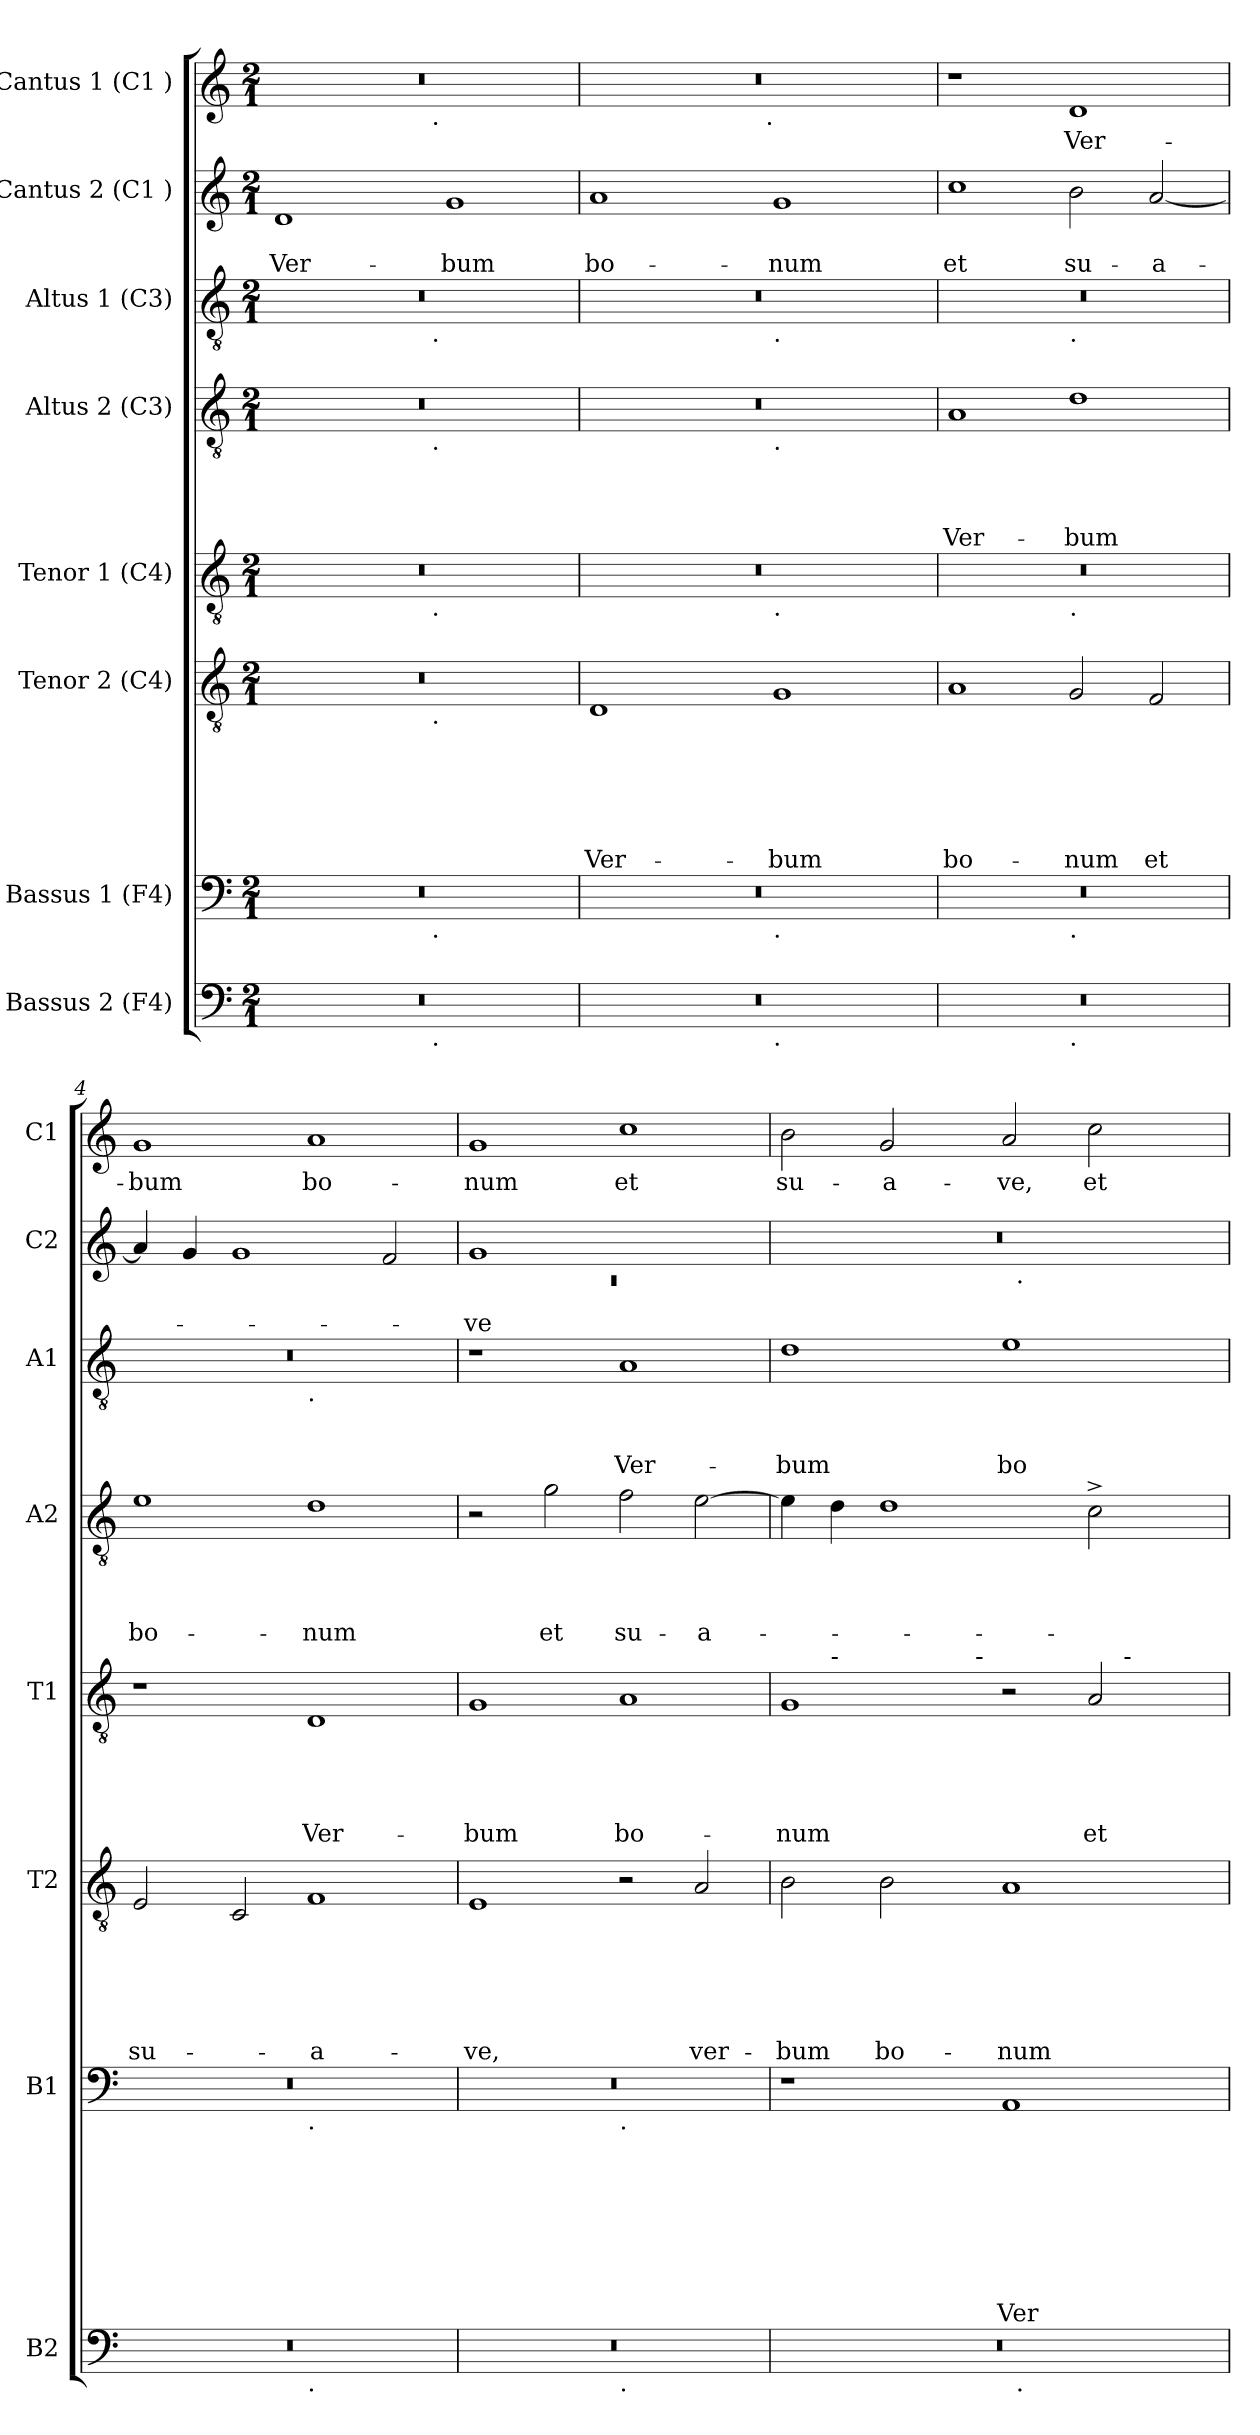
**kern	**kern	**text	**text	**text	**text	**text	**text	**text	**text	**kern	**text	**text	**text	**text	**text	**text	**kern	**text	**text	**text	**text	**text	**kern	**text	**text	**text	**text	**kern	**text	**text	**text	**kern	**text	**text	**kern	**text
*part8	*part7	*part7	*part7	*part7	*part7	*part7	*part7	*part7	*part7	*part6	*part6	*part6	*part6	*part6	*part6	*part6	*part5	*part5	*part5	*part5	*part5	*part5	*part4	*part4	*part4	*part4	*part4	*part3	*part3	*part3	*part3	*part2	*part2	*part2	*part1	*part1
*staff8	*staff7	*staff7	*staff7	*staff7	*staff7	*staff7	*staff7	*staff7	*staff7	*staff6	*staff6	*staff6	*staff6	*staff6	*staff6	*staff6	*staff5	*staff5	*staff5	*staff5	*staff5	*staff5	*staff4	*staff4	*staff4	*staff4	*staff4	*staff3	*staff3	*staff3	*staff3	*staff2	*staff2	*staff2	*staff1	*staff1
*I"Bassus 2 (F4)	*I"Bassus 1 (F4)	*	*	*	*	*	*	*	*	*I"Tenor 2 (C4)	*	*	*	*	*	*	*I"Tenor 1 (C4)	*	*	*	*	*	*I"Altus 2 (C3)	*	*	*	*	*I"Altus 1 (C3)	*	*	*	*I"Cantus 2 (C1 )	*	*	*I"Cantus 1 (C1 )	*
*I'B2	*I'B1	*	*	*	*	*	*	*	*	*I'T2	*	*	*	*	*	*	*I'T1	*	*	*	*	*	*I'A2	*	*	*	*	*I'A1	*	*	*	*I'C2	*	*	*I'C1	*
*clefF4	*clefF4	*	*	*	*	*	*	*	*	*clefGv2	*	*	*	*	*	*	*clefGv2	*	*	*	*	*	*clefGv2	*	*	*	*	*clefGv2	*	*	*	*clefG2	*	*	*clefG2	*
*k[]	*k[]	*	*	*	*	*	*	*	*	*k[]	*	*	*	*	*	*	*k[]	*	*	*	*	*	*k[]	*	*	*	*	*k[]	*	*	*	*k[]	*	*	*k[]	*
*C:	*C:	*	*	*	*	*	*	*	*	*C:	*	*	*	*	*	*	*C:	*	*	*	*	*	*C:	*	*	*	*	*C:	*	*	*	*C:	*	*	*C:	*
*M2/1	*M2/1	*	*	*	*	*	*	*	*	*M2/1	*	*	*	*	*	*	*M2/1	*	*	*	*	*	*M2/1	*	*	*	*	*M2/1	*	*	*	*M2/1	*	*	*M2/1	*
=1	=1	=1	=1	=1	=1	=1	=1	=1	=1	=1	=1	=1	=1	=1	=1	=1	=1	=1	=1	=1	=1	=1	=1	=1	=1	=1	=1	=1	=1	=1	=1	=1	=1	=1	=1	=1
!	!	!	!	!	!	!	!	!	!	!	!	!	!	!	!	!	!	!	!	!	!	!	!	!	!	!	!	!	!	!	!	!	!	!LO:LY:b	!	!
*^	*^	*	*	*	*	*	*	*	*	*^	*	*	*	*	*	*	*^	*	*	*	*	*	*^	*	*	*	*	*^	*	*	*	*	*	*	*^	*
0r	2ryy	0r	2ryy	.	.	.	.	.	.	.	.	0r	2ryy	.	.	.	.	.	.	0r	2ryy	.	.	.	.	.	0r	2ryy	.	.	.	.	0r	2ryy	.	.	.	1d	.	Ver-	0r	2ryy	.
.	4...ryy	.	4...ryy	.	.	.	.	.	.	.	.	.	4...ryy	.	.	.	.	.	.	.	4...ryy	.	.	.	.	.	.	4...ryy	.	.	.	.	.	4...ryy	.	.	.	.	.	.	.	4...ryy	.
!	!	!	!	!	!	!	!	!	!	!	!	!	!	!	!	!	!	!	!	!	!	!	!	!	!	!	!	!	!	!	!	!	!	!	!	!	!	!	!	!	!	!LO:TX:b:t=.	!
!	!	!	!	!	!	!	!	!	!	!	!	!	!	!	!	!	!	!	!	!	!	!	!	!	!	!	!	!	!	!	!	!	!	!LO:TX:b:t=.	!	!	!	!	!	!	!	!	!
!	!	!	!	!	!	!	!	!	!	!	!	!	!	!	!	!	!	!	!	!	!	!	!	!	!	!	!	!LO:TX:b:t=.	!	!	!	!	!	!	!	!	!	!	!	!	!	!	!
!	!	!	!	!	!	!	!	!	!	!	!	!	!	!	!	!	!	!	!	!	!LO:TX:b:t=.	!	!	!	!	!	!	!	!	!	!	!	!	!	!	!	!	!	!	!	!	!	!
!	!	!	!	!	!	!	!	!	!	!	!	!	!LO:TX:b:t=.	!	!	!	!	!	!	!	!	!	!	!	!	!	!	!	!	!	!	!	!	!	!	!	!	!	!	!	!	!	!
!	!	!	!LO:TX:b:t=.	!	!	!	!	!	!	!	!	!	!	!	!	!	!	!	!	!	!	!	!	!	!	!	!	!	!	!	!	!	!	!	!	!	!	!	!	!	!	!	!
!	!LO:TX:b:t=.	!	!	!	!	!	!	!	!	!	!	!	!	!	!	!	!	!	!	!	!	!	!	!	!	!	!	!	!	!	!	!	!	!	!	!	!	!	!	!	!	!	!
.	1ryy	.	1ryy	.	.	.	.	.	.	.	.	.	1ryy	.	.	.	.	.	.	.	1ryy	.	.	.	.	.	.	1ryy	.	.	.	.	.	1ryy	.	.	.	.	.	.	.	1ryy	.
!	!	!	!	!	!	!	!	!	!	!	!	!	!	!	!	!	!	!	!	!	!	!	!	!	!	!	!	!	!	!	!	!	!	!	!	!	!	!	!	!LO:LY:b	!	!	!
.	.	.	.	.	.	.	.	.	.	.	.	.	.	.	.	.	.	.	.	.	.	.	.	.	.	.	.	.	.	.	.	.	.	.	.	.	.	1g	.	-bum	.	.	.
.	32ryy	.	32ryy	.	.	.	.	.	.	.	.	.	32ryy	.	.	.	.	.	.	.	32ryy	.	.	.	.	.	.	32ryy	.	.	.	.	.	32ryy	.	.	.	.	.	.	.	32ryy	.
=2	=2	=2	=2	=2	=2	=2	=2	=2	=2	=2	=2	=2	=2	=2	=2	=2	=2	=2	=2	=2	=2	=2	=2	=2	=2	=2	=2	=2	=2	=2	=2	=2	=2	=2	=2	=2	=2	=2	=2	=2	=2	=2	=2
!	!	!	!	!	!	!	!	!	!	!	!	!	!	!	!	!	!	!	!LO:LY:b	!	!	!	!	!	!	!	!	!	!	!	!	!	!	!	!	!	!	!	!	!LO:LY:b	!	!	!
*	*	*	*	*	*	*	*	*	*	*	*	*v	*v	*	*	*	*	*	*	*	*	*	*	*	*	*	*	*	*	*	*	*	*	*	*	*	*	*	*	*	*	*	*
0r	1ryy	0r	1ryy	.	.	.	.	.	.	.	.	1D	.	.	.	.	.	Ver-	0r	1ryy	.	.	.	.	.	0r	1ryy	.	.	.	.	0r	1ryy	.	.	.	1a	.	bo-	0r	3%2ryy	.
.	.	.	.	.	.	.	.	.	.	.	.	.	.	.	.	.	.	.	.	.	.	.	.	.	.	.	.	.	.	.	.	.	.	.	.	.	.	.	.	.	6ryy	.
.	.	.	.	.	.	.	.	.	.	.	.	.	.	.	.	.	.	.	.	.	.	.	.	.	.	.	.	.	.	.	.	.	.	.	.	.	.	.	.	.	12...ryy	.
!	!	!	!	!	!	!	!	!	!	!	!	!	!	!	!	!	!	!	!	!	!	!	!	!	!	!	!	!	!	!	!	!	!	!	!	!	!	!	!	!	!LO:TX:b:t=.	!
.	.	.	.	.	.	.	.	.	.	.	.	.	.	.	.	.	.	.	.	.	.	.	.	.	.	.	.	.	.	.	.	.	.	.	.	.	.	.	.	.	3%2ryy	.
!	!	!	!	!	!	!	!	!	!	!	!	!	!	!	!	!	!	!	!	!	!	!	!	!	!	!	!	!	!	!	!	!	!LO:TX:b:t=.	!	!	!	!	!	!	!	!	!
!	!	!	!	!	!	!	!	!	!	!	!	!	!	!	!	!	!	!	!	!	!	!	!	!	!	!	!LO:TX:b:t=.	!	!	!	!	!	!	!	!	!	!	!	!	!	!	!
!	!	!	!	!	!	!	!	!	!	!	!	!	!	!	!	!	!	!	!	!LO:TX:b:t=.	!	!	!	!	!	!	!	!	!	!	!	!	!	!	!	!	!	!	!	!	!	!
!	!	!	!LO:TX:b:t=.	!	!	!	!	!	!	!	!	!	!	!	!	!	!	!	!	!	!	!	!	!	!	!	!	!	!	!	!	!	!	!	!	!	!	!	!	!	!	!
!	!LO:TX:b:t=.	!	!	!	!	!	!	!	!	!	!	!	!	!	!	!	!	!	!	!	!	!	!	!	!	!	!	!	!	!	!	!	!	!	!	!	!	!	!	!	!	!
!	!	!	!	!	!	!	!	!	!	!	!	!	!	!	!	!	!	!LO:LY:b	!	!	!	!	!	!	!	!	!	!	!	!	!	!	!	!	!	!	!	!	!LO:LY:b	!	!	!
.	1ryy	.	1ryy	.	.	.	.	.	.	.	.	1G	.	.	.	.	.	-bum	.	1ryy	.	.	.	.	.	.	1ryy	.	.	.	.	.	1ryy	.	.	.	1g	.	-num	.	.	.
.	.	.	.	.	.	.	.	.	.	.	.	.	.	.	.	.	.	.	.	.	.	.	.	.	.	.	.	.	.	.	.	.	.	.	.	.	.	.	.	.	3ryy	.
.	.	.	.	.	.	.	.	.	.	.	.	.	.	.	.	.	.	.	.	.	.	.	.	.	.	.	.	.	.	.	.	.	.	.	.	.	.	.	.	.	96ryy	.
=3	=3	=3	=3	=3	=3	=3	=3	=3	=3	=3	=3	=3	=3	=3	=3	=3	=3	=3	=3	=3	=3	=3	=3	=3	=3	=3	=3	=3	=3	=3	=3	=3	=3	=3	=3	=3	=3	=3	=3	=3	=3	=3
!	!	!	!	!	!	!	!	!	!	!	!	!	!	!	!	!	!	!LO:LY:b	!	!	!	!	!	!	!	!	!	!	!	!	!LO:LY:b	!	!	!	!	!	!	!	!LO:LY:b	!	!	!
*	*	*	*	*	*	*	*	*	*	*	*	*	*	*	*	*	*	*	*	*	*	*	*	*	*	*v	*v	*	*	*	*	*	*	*	*	*	*	*	*	*v	*v	*
0r	1ryy	0r	1ryy	.	.	.	.	.	.	.	.	1A	.	.	.	.	.	bo-	0r	1ryy	.	.	.	.	.	1A	.	.	.	Ver-	0r	1ryy	.	.	.	1cc	.	et	1r	.
!	!	!	!	!	!	!	!	!	!	!	!	!	!	!	!	!	!	!	!	!	!	!	!	!	!	!	!	!	!	!	!	!LO:TX:b:t=.	!	!	!	!	!	!	!	!
!	!	!	!	!	!	!	!	!	!	!	!	!	!	!	!	!	!	!	!	!LO:TX:b:t=.	!	!	!	!	!	!	!	!	!	!	!	!	!	!	!	!	!	!	!	!
!	!	!	!LO:TX:b:t=.	!	!	!	!	!	!	!	!	!	!	!	!	!	!	!	!	!	!	!	!	!	!	!	!	!	!	!	!	!	!	!	!	!	!	!	!	!
!	!LO:TX:b:t=.	!	!	!	!	!	!	!	!	!	!	!	!	!	!	!	!	!	!	!	!	!	!	!	!	!	!	!	!	!	!	!	!	!	!	!	!	!	!	!
!	!	!	!	!	!	!	!	!	!	!	!	!	!	!	!	!	!	!LO:LY:b	!	!	!	!	!	!	!	!	!	!	!	!LO:LY:b	!	!	!	!	!	!	!	!LO:LY:b	!	!LO:LY:b
.	1ryy	.	1ryy	.	.	.	.	.	.	.	.	2G/	.	.	.	.	.	-num	.	1ryy	.	.	.	.	.	1d	.	.	.	-bum	.	1ryy	.	.	.	2b\	.	su-	1d	Ver-
!	!	!	!	!	!	!	!	!	!	!	!	!	!	!	!	!	!	!LO:LY:b	!	!	!	!	!	!	!	!	!	!	!	!	!	!	!	!	!	!	!	!LO:LY:b	!	!
.	.	.	.	.	.	.	.	.	.	.	.	2F/	.	.	.	.	.	et	.	.	.	.	.	.	.	.	.	.	.	.	.	.	.	.	.	[<2a/	.	-a-	.	.
=4	=4	=4	=4	=4	=4	=4	=4	=4	=4	=4	=4	=4	=4	=4	=4	=4	=4	=4	=4	=4	=4	=4	=4	=4	=4	=4	=4	=4	=4	=4	=4	=4	=4	=4	=4	=4	=4	=4	=4	=4
!	!	!	!	!	!	!	!	!	!	!	!	!	!	!	!	!	!	!LO:LY:b	!	!	!	!	!	!	!	!	!	!	!	!LO:LY:b	!	!	!	!	!	!	!	!	!	!LO:LY:b
*	*	*	*	*	*	*	*	*	*	*	*	*	*	*	*	*	*	*	*v	*v	*	*	*	*	*	*	*	*	*	*	*	*	*	*	*	*	*	*	*	*
0r	1ryy	0r	1ryy	.	.	.	.	.	.	.	.	2E/	.	.	.	.	.	su-	1r	.	.	.	.	.	1e	.	.	.	bo-	0r	1ryy	.	.	.	4a/]	.	.	1g	-bum
.	.	.	.	.	.	.	.	.	.	.	.	.	.	.	.	.	.	.	.	.	.	.	.	.	.	.	.	.	.	.	.	.	.	.	4g/	.	.	.	.
.	.	.	.	.	.	.	.	.	.	.	.	2C/	.	.	.	.	.	.	.	.	.	.	.	.	.	.	.	.	.	.	.	.	.	.	1g	.	.	.	.
!	!	!	!	!	!	!	!	!	!	!	!	!	!	!	!	!	!	!	!	!	!	!	!	!	!	!	!	!	!	!	!LO:TX:b:t=.	!	!	!	!	!	!	!	!
!	!	!	!LO:TX:b:t=.	!	!	!	!	!	!	!	!	!	!	!	!	!	!	!	!	!	!	!	!	!	!	!	!	!	!	!	!	!	!	!	!	!	!	!	!
!	!LO:TX:b:t=.	!	!	!	!	!	!	!	!	!	!	!	!	!	!	!	!	!	!	!	!	!	!	!	!	!	!	!	!	!	!	!	!	!	!	!	!	!	!
!	!	!	!	!	!	!	!	!	!	!	!	!	!	!	!	!	!	!LO:LY:b:rj	!	!	!	!	!	!LO:LY:b	!	!	!	!	!LO:LY:b	!	!	!	!	!	!	!	!	!	!LO:LY:b
.	1ryy	.	1ryy	.	.	.	.	.	.	.	.	1F	.	.	.	.	.	-a-	1D	.	.	.	.	Ver-	1d	.	.	.	-num	.	1ryy	.	.	.	.	.	.	1a	bo-
.	.	.	.	.	.	.	.	.	.	.	.	.	.	.	.	.	.	.	.	.	.	.	.	.	.	.	.	.	.	.	.	.	.	.	2f/	.	.	.	.
=5	=5	=5	=5	=5	=5	=5	=5	=5	=5	=5	=5	=5	=5	=5	=5	=5	=5	=5	=5	=5	=5	=5	=5	=5	=5	=5	=5	=5	=5	=5	=5	=5	=5	=5	=5	=5	=5	=5	=5
*	*	*	*	*	*	*	*	*	*	*	*	*	*	*	*	*	*	*	*	*	*	*	*	*	*	*	*	*	*	*	*	*	*	*	*^	*	*	*	*
!	!	!	!	!	!	!	!	!	!	!	!	!	!	!	!	!	!	!LO:LY:b	!	!	!	!	!	!LO:LY:b	!	!	!	!	!	!	!	!	!	!	!	!LO:N:vis=1	!	!LO:LY:b	!	!LO:LY:b
*	*	*	*	*	*	*	*	*	*	*	*	*	*	*	*	*	*	*	*	*	*	*	*	*	*	*	*	*	*	*v	*v	*	*	*	*	*	*	*	*	*
0r	1ryy	0r	1ryy	.	.	.	.	.	.	.	.	1E	.	.	.	.	.	-ve,	1G	.	.	.	.	-bum	2r	.	.	.	.	1r	.	.	.	1g	0rc	.	-ve	1g	-num
!	!	!	!	!	!	!	!	!	!	!	!	!	!	!	!	!	!	!	!	!	!	!	!	!	!	!	!	!	!LO:LY:b	!	!	!	!	!	!	!	!	!	!
.	.	.	.	.	.	.	.	.	.	.	.	.	.	.	.	.	.	.	.	.	.	.	.	.	2g\	.	.	.	et	.	.	.	.	.	.	.	.	.	.
!	!	!	!LO:TX:b:t=.	!	!	!	!	!	!	!	!	!	!	!	!	!	!	!	!	!	!	!	!	!	!	!	!	!	!	!	!	!	!	!	!	!	!	!	!
!	!LO:TX:b:t=.	!	!	!	!	!	!	!	!	!	!	!	!	!	!	!	!	!	!	!	!	!	!	!	!	!	!	!	!	!	!	!	!	!	!	!	!	!	!
!	!	!	!	!	!	!	!	!	!	!	!	!	!	!	!	!	!	!	!	!	!	!	!	!LO:LY:b	!	!	!	!	!LO:LY:b	!	!	!	!LO:LY:b	!	!	!	!	!	!LO:LY:b
.	1ryy	.	1ryy	.	.	.	.	.	.	.	.	2r	.	.	.	.	.	.	1A	.	.	.	.	bo-	2f\	.	.	.	su-	1A	.	.	Ver-	1ryy	.	.	.	1cc	et
!	!	!	!	!	!	!	!	!	!	!	!	!	!	!	!	!	!	!LO:LY:b	!	!	!	!	!	!	!	!	!	!	!LO:LY:b	!	!	!	!	!	!	!	!	!	!
.	.	.	.	.	.	.	.	.	.	.	.	2A/	.	.	.	.	.	ver-	.	.	.	.	.	.	[<2e\	.	.	.	-a-	.	.	.	.	.	.	.	.	.	.
!!LO:LB:g=z
=6	=6	=6	=6	=6	=6	=6	=6	=6	=6	=6	=6	=6	=6	=6	=6	=6	=6	=6	=6	=6	=6	=6	=6	=6	=6	=6	=6	=6	=6	=6	=6	=6	=6	=6	=6	=6	=6	=6	=6
!	!	!	!	!	!	!	!	!	!	!	!	!	!	!	!	!	!	!LO:LY:b	!	!	!	!	!	!LO:LY:b	!	!	!	!	!	!	!	!	!LO:LY:b	!	!	!	!	!	!LO:LY:b
*	*	*	*	*	*	*	*	*	*	*	*	*	*	*	*	*	*	*	*^	*	*	*	*	*	*	*	*	*	*	*	*	*	*	*	*	*	*	*	*
*	*	*	*	*	*	*	*	*	*	*	*	*	*	*	*	*	*	*	*	*^	*	*	*	*	*	*	*	*	*	*	*	*	*	*	*	*	*	*	*	*
*	*	*v	*v	*	*	*	*	*	*	*	*	*	*	*	*	*	*	*	*	*	*^	*	*	*	*	*	*	*	*	*	*	*	*	*	*	*	*	*	*	*	*
0r	1ryy	1r	.	.	.	.	.	.	.	.	2B\	.	.	.	.	.	-bum	1G	4ryy	2ryy	1ryy	.	.	.	.	-num	4e\]	.	.	.	.	1d	.	.	-bum	0r	1ryy	.	.	2b\	su-
!	!	!	!	!	!	!	!	!	!	!	!	!	!	!	!	!	!	!	!LO:TX:a:t=-	!	!	!	!	!	!	!	!	!	!	!	!	!	!	!	!	!	!	!	!	!	!
.	.	.	.	.	.	.	.	.	.	.	.	.	.	.	.	.	.	.	1..ryy	.	.	.	.	.	.	.	4d\	.	.	.	.	.	.	.	.	.	.	.	.	.	.
!	!	!	!	!	!	!	!	!	!	!	!	!	!	!	!	!	!LO:LY:b	!	!	!	!	!	!	!	!	!	!	!	!	!	!	!	!	!	!	!	!	!	!	!	!LO:LY:b
.	.	.	.	.	.	.	.	.	.	.	2B\	.	.	.	.	.	bo-	.	.	4ryy	.	.	.	.	.	.	1d	.	.	.	.	.	.	.	.	.	.	.	.	2g/	-a-
.	.	.	.	.	.	.	.	.	.	.	.	.	.	.	.	.	.	.	.	8ryy	.	.	.	.	.	.	.	.	.	.	.	.	.	.	.	.	.	.	.	.	.
.	.	.	.	.	.	.	.	.	.	.	.	.	.	.	.	.	.	.	.	32ryy	.	.	.	.	.	.	.	.	.	.	.	.	.	.	.	.	.	.	.	.	.
!	!	!	!	!	!	!	!	!	!	!	!	!	!	!	!	!	!	!	!	!LO:TX:a:t=-	!	!	!	!	!	!	!	!	!	!	!	!	!	!	!	!	!	!	!	!	!
.	.	.	.	.	.	.	.	.	.	.	.	.	.	.	.	.	.	.	.	1ryy	.	.	.	.	.	.	.	.	.	.	.	.	.	.	.	.	.	.	.	.	.
!	!	!	!	!	!	!	!	!	!	!LO:LY:b	!	!	!	!	!	!	!LO:LY:b	!	!	!	!	!	!	!	!	!	!	!	!	!	!	!	!	!	!LO:LY:b	!	!	!	!	!	!LO:LY:b
.	32ryy	1AA	.	.	.	.	.	.	.	Ver-	1A	.	.	.	.	.	-num	2r	.	.	2ryy	.	.	.	.	.	.	.	.	.	.	1e	.	.	bo-	.	32ryy	.	.	2a/	-ve,
!	!	!	!	!	!	!	!	!	!	!	!	!	!	!	!	!	!	!	!	!	!	!	!	!	!	!	!	!	!	!	!	!	!	!	!	!	!LO:TX:b:t=.	!	!	!	!
!	!LO:TX:b:t=.	!	!	!	!	!	!	!	!	!	!	!	!	!	!	!	!	!	!	!	!	!	!	!	!	!	!	!	!	!	!	!	!	!	!	!	!	!	!	!	!
.	2ryy	.	.	.	.	.	.	.	.	.	.	.	.	.	.	.	.	.	.	.	.	.	.	.	.	.	.	.	.	.	.	.	.	.	.	.	2ryy	.	.	.	.
!	!	!	!	!	!	!	!	!	!	!	!	!	!	!	!	!	!	!	!	!	!	!	!	!	!	!LO:LY:b	!	!	!	!	!	!	!	!	!	!	!	!	!	!	!LO:LY:b
.	.	.	.	.	.	.	.	.	.	.	.	.	.	.	.	.	.	2A/	.	.	16.ryy	.	.	.	.	et	2c^>\	.	.	.	.	.	.	.	.	.	.	.	.	2cc\	et
.	4...ryy	.	.	.	.	.	.	.	.	.	.	.	.	.	.	.	.	.	.	.	.	.	.	.	.	.	.	.	.	.	.	.	.	.	.	.	4...ryy	.	.	.	.
!	!	!	!	!	!	!	!	!	!	!	!	!	!	!	!	!	!	!	!	!	!LO:TX:a:t=-	!	!	!	!	!	!	!	!	!	!	!	!	!	!	!	!	!	!	!	!
.	.	.	.	.	.	.	.	.	.	.	.	.	.	.	.	.	.	.	.	.	4ryy	.	.	.	.	.	.	.	.	.	.	.	.	.	.	.	.	.	.	.	.
.	.	.	.	.	.	.	.	.	.	.	.	.	.	.	.	.	.	.	.	.	8ryy	.	.	.	.	.	.	.	.	.	.	.	.	.	.	.	.	.	.	.	.
.	.	.	.	.	.	.	.	.	.	.	.	.	.	.	.	.	.	.	.	16.ryy	.	.	.	.	.	.	.	.	.	.	.	.	.	.	.	.	.	.	.	.	.
.	.	.	.	.	.	.	.	.	.	.	.	.	.	.	.	.	.	.	.	.	32ryy	.	.	.	.	.	.	.	.	.	.	.	.	.	.	.	.	.	.	.	.
*v	*v	*	*	*	*	*	*	*	*	*	*	*	*	*	*	*	*	*v	*v	*v	*v	*	*	*	*	*	*	*	*	*	*	*	*	*	*	*v	*v	*	*	*	*
=	=	=	=	=	=	=	=	=	=	=	=	=	=	=	=	=	=	=	=	=	=	=	=	=	=	=	=	=	=	=	=	=	=	=	=	=
*-	*-	*-	*-	*-	*-	*-	*-	*-	*-	*-	*-	*-	*-	*-	*-	*-	*-	*-	*-	*-	*-	*-	*-	*-	*-	*-	*-	*-	*-	*-	*-	*-	*-	*-	*-	*-
